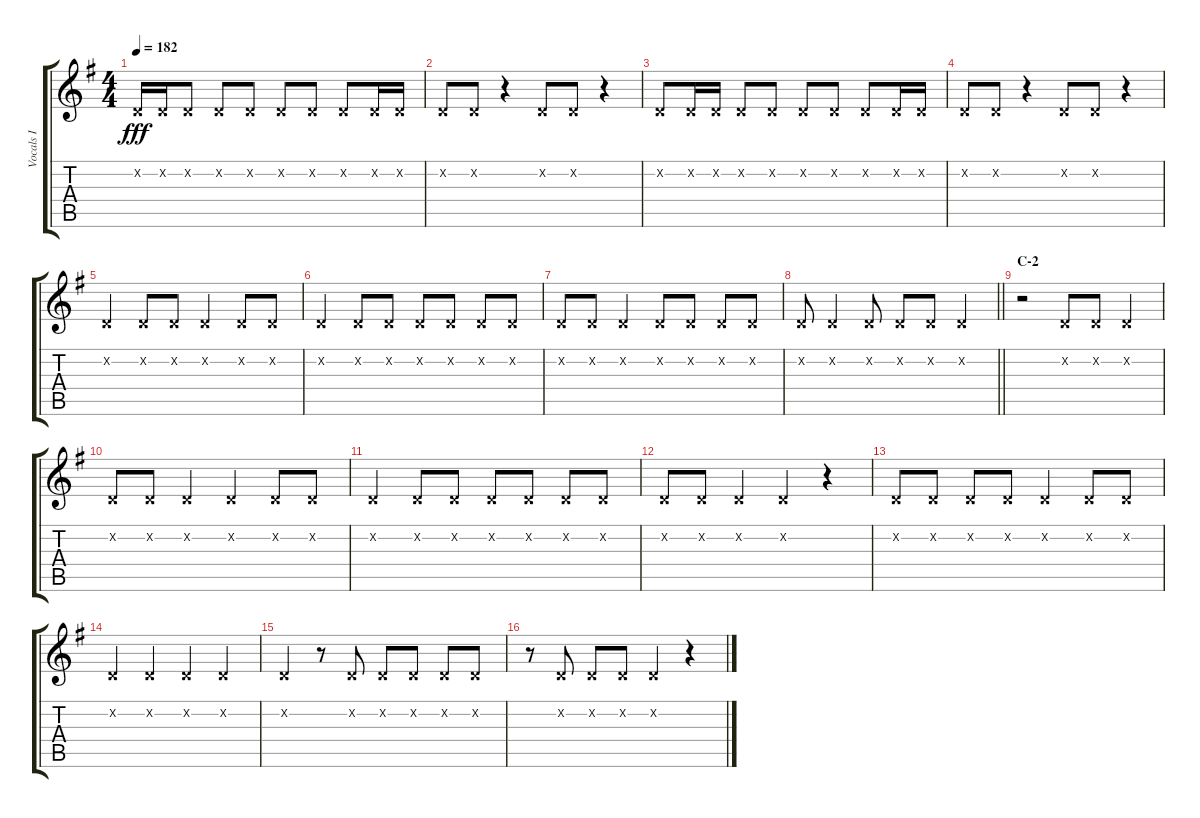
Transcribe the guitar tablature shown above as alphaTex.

\track ("Vocals I" "Vocals I") {instrument voiceoohs}
\staff {score tabs}
\tuning (E4 B3 G3 D3 A2 E2) {hide}
\ts (4 4)
\tempo 182
\clef g2
\ks g
3.2{x}.16{dy fff} 3.2{x}.16 3.2{x}.8 3.2{x}.8 3.2{x}.8 3.2{x}.8 3.2{x}.8 3.2{x}.8 3.2{x}.16 3.2{x}.16 |
3.2{x}.8 3.2{x}.8 r.4 3.2{x}.8 3.2{x}.8 r.4 |
3.2{x}.8 3.2{x}.16 3.2{x}.16 3.2{x}.8 3.2{x}.8 3.2{x}.8 3.2{x}.8 3.2{x}.8 3.2{x}.16 3.2{x}.16 |
3.2{x}.8 3.2{x}.8 r.4 3.2{x}.8 3.2{x}.8 r.4 |
3.2{x}.4 3.2{x}.8 3.2{x}.8 3.2{x}.4 3.2{x}.8 3.2{x}.8 |
3.2{x}.4 3.2{x}.8 3.2{x}.8 3.2{x}.8 3.2{x}.8 3.2{x}.8 3.2{x}.8 |
3.2{x}.8 3.2{x}.8 3.2{x}.4 3.2{x}.8 3.2{x}.8 3.2{x}.8 3.2{x}.8 |
\barLineRight lightlight
3.2{x}.8 3.2{x}.4 3.2{x}.8 3.2{x}.8 3.2{x}.8 3.2{x}.4 |
\section ("" "C-2")
r.2 3.2{x}.8 3.2{x}.8 3.2{x}.4 |
3.2{x}.8 3.2{x}.8 3.2{x}.4 3.2{x}.4 3.2{x}.8 3.2{x}.8 |
3.2{x}.4 3.2{x}.8 3.2{x}.8 3.2{x}.8 3.2{x}.8 3.2{x}.8 3.2{x}.8 |
3.2{x}.8 3.2{x}.8 3.2{x}.4 3.2{x}.4 r.4 |
3.2{x}.8 3.2{x}.8 3.2{x}.8 3.2{x}.8 3.2{x}.4 3.2{x}.8 3.2{x}.8 |
3.2{x}.4 3.2{x}.4 3.2{x}.4 3.2{x}.4 |
3.2{x}.4 r.8 3.2{x}.8 3.2{x}.8 3.2{x}.8 3.2{x}.8 3.2{x}.8 |
r.8 3.2{x}.8 3.2{x}.8 3.2{x}.8 3.2{x}.4 r.4
